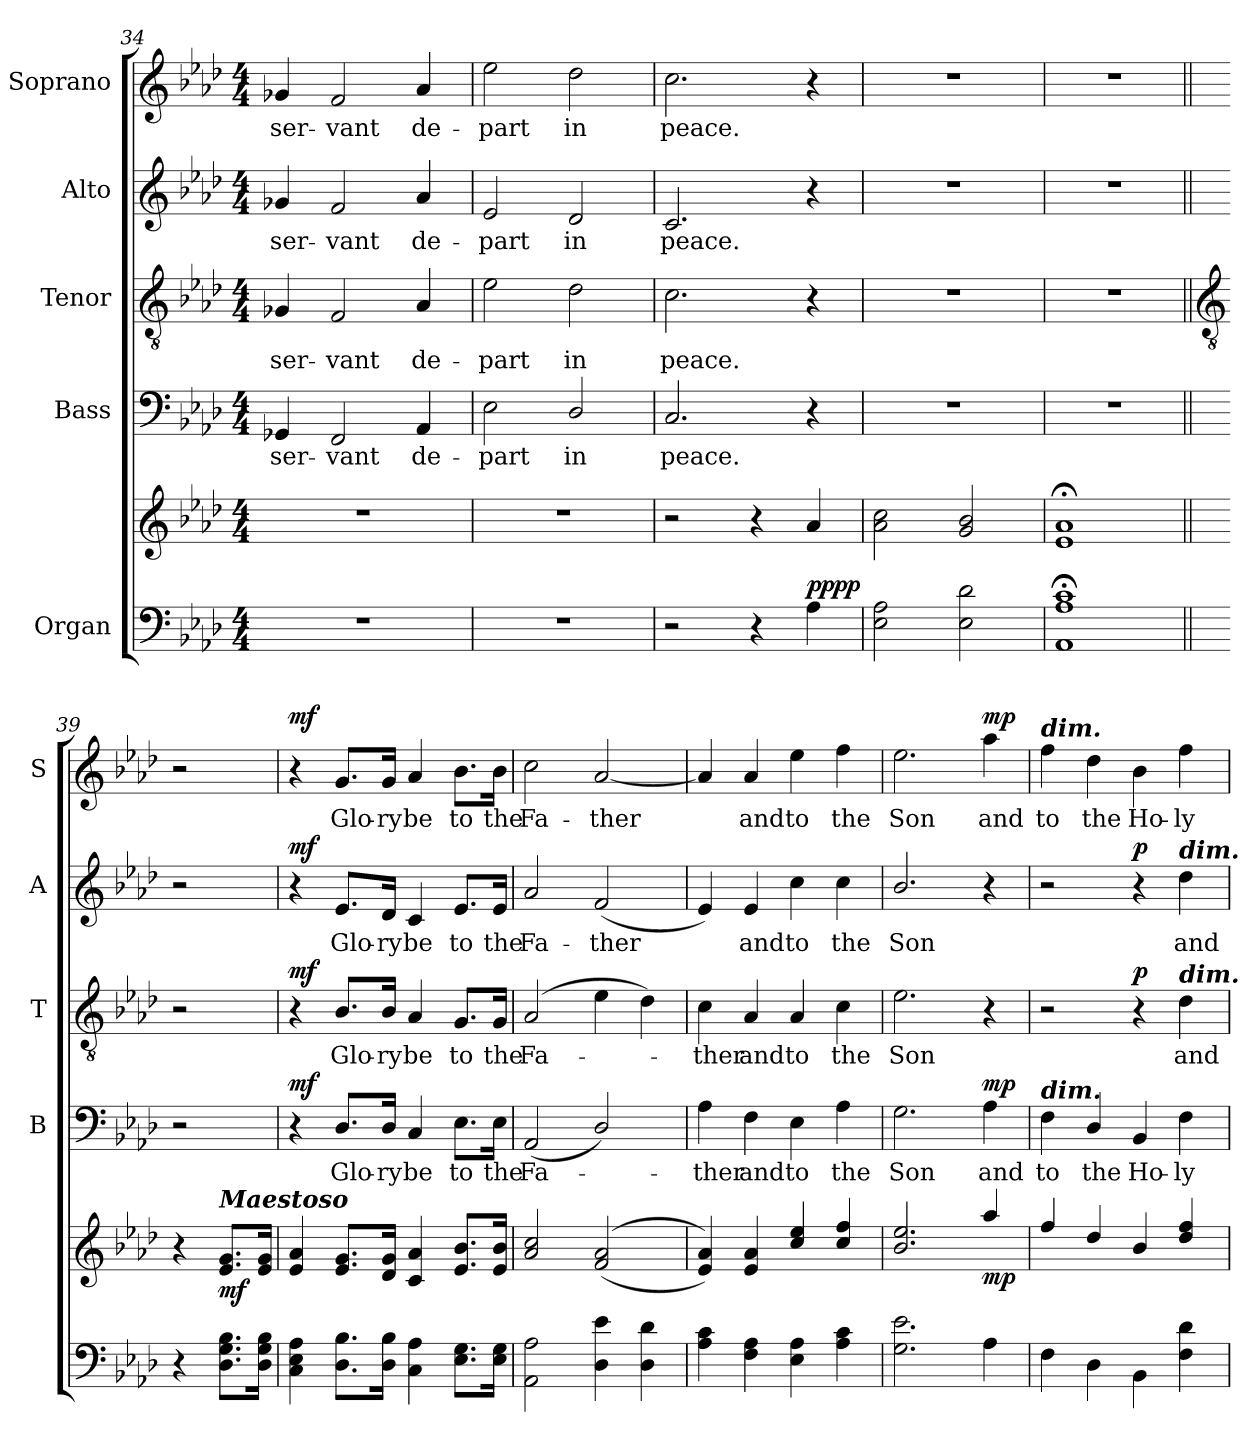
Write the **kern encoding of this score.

**kern	**kern	**dynam	**kern	**text	**dynam	**kern	**text	**dynam	**kern	**text	**dynam	**kern	**text	**dynam
*part5	*part5	*part5	*part4	*part4	*part4	*part3	*part3	*part3	*part2	*part2	*part2	*part1	*part1	*part1
*staff6	*staff5	*staff5/6	*staff4	*staff4	*staff4	*staff3	*staff3	*staff3	*staff2	*staff2	*staff2	*staff1	*staff1	*staff1
*I"Organ	*	*	*I"Bass	*	*	*I"Tenor	*	*	*I"Alto	*	*	*I"Soprano	*	*
*	*	*	*I'B	*	*	*I'T	*	*	*I'A	*	*	*I'S	*	*
*clefF4	*clefG2	*	*clefF4	*	*	*clefGv2	*	*	*clefG2	*	*	*clefG2	*	*
*k[b-e-a-d-]	*k[b-e-a-d-]	*	*k[b-e-a-d-]	*	*	*k[b-e-a-d-]	*	*	*k[b-e-a-d-]	*	*	*k[b-e-a-d-]	*	*
*A-:	*A-:	*	*A-:	*	*	*A-:	*	*	*A-:	*	*	*A-:	*	*
*M4/4	*M4/4	*	*M4/4	*	*	*M4/4	*	*	*M4/4	*	*	*M4/4	*	*
=34	=34	=34	=34	=34	=34	=34	=34	=34	=34	=34	=34	=34	=34	=34
!	!	!	!	!LO:LY:b	!	!	!LO:LY:b	!	!	!LO:LY:b	!	!	!LO:LY:b	!
1r	1r	.	4GG-X	ser-	.	4G-X	ser-	.	4g-X	ser-	.	4g-X	ser-	.
!	!	!	!	!LO:LY:b	!	!	!LO:LY:b	!	!	!LO:LY:b	!	!	!LO:LY:b	!
.	.	.	2FF	-vant	.	2F	-vant	.	2f	-vant	.	2f	-vant	.
!	!	!	!	!LO:LY:b	!	!	!LO:LY:b	!	!	!LO:LY:b	!	!	!LO:LY:b	!
.	.	.	4AA-	de-	.	4A-	de-	.	4a-	de-	.	4a-	de-	.
=35	=35	=35	=35	=35	=35	=35	=35	=35	=35	=35	=35	=35	=35	=35
!	!	!	!	!LO:LY:b	!	!	!LO:LY:b	!	!	!LO:LY:b	!	!	!LO:LY:b	!
1r	1r	.	2E-	-part	.	2e-	-part	.	2e-	-part	.	2ee-	-part	.
!	!	!	!	!LO:LY:b	!	!	!LO:LY:b	!	!	!LO:LY:b	!	!	!LO:LY:b	!
.	.	.	2D-/	in	.	2d-	in	.	2d-	in	.	2dd-	in	.
=36	=36	=36	=36	=36	=36	=36	=36	=36	=36	=36	=36	=36	=36	=36
!	!	!	!	!LO:LY:b	!	!	!LO:LY:b	!	!	!LO:LY:b	!	!	!LO:LY:b	!
2r	2r	.	2.C	peace.	.	2.c	peace.	.	2.c	peace.	.	2.cc	peace.	.
4r	4r	.	.	.	.	.	.	.	.	.	.	.	.	.
!	!	!LO:DY:a=2	!	!	!	!	!	!	!	!	!	!	!	!
!	!	!LO:DY:n=1:b	!	!	!	!	!	!	!	!	!	!	!	!
4A-	4a-	pp pp	4r	.	.	4r	.	.	4r	.	.	4r	.	.
=37	=37	=37	=37	=37	=37	=37	=37	=37	=37	=37	=37	=37	=37	=37
2E- 2A-	2a- 2cc	.	1r	.	.	1r	.	.	1r	.	.	1r	.	.
2E- 2d-	2g 2b-	.	.	.	.	.	.	.	.	.	.	.	.	.
=38	=38	=38	=38	=38	=38	=38	=38	=38	=38	=38	=38	=38	=38	=38
1AA-; 1A-; 1c;	1e-;< 1a-;<	.	1r	.	.	1r	.	.	1r	.	.	1r	.	.
!!LO:LB:g=z
=39||	=39||	=39||	=39||	=39||	=39||	=39||	=39||	=39||	=39||	=39||	=39||	=39||	=39||	=39||
*	*	*	*	*	*	*clefGv2	*	*	*	*	*	*	*	*
*	*	*	*	*	*	*	*	*	*	*	*	*MM80	*	*
*^	*^	*	*	*	*	*	*	*	*	*	*	*	*	*
2ryy	4r	4r	2ryy	.	2r	.	.	2r	.	.	2r	.	.	2r	.	.
!	!	!LO:TX:a:Bi:t=Maestoso	!	!	!	!	!	!	!	!	!	!	!	!	!	!
!	!	!	!	!LO:DY:b	!	!	!	!	!	!	!	!	!	!	!	!
.	8.D- 8.G 8.B-L	8.e- 8.gL	.	mf	.	.	.	.	.	.	.	.	.	.	.	.
.	16D- 16G 16B-J	16e- 16gJ	.	.	.	.	.	.	.	.	.	.	.	.	.	.
=40	=40	=40	=40	=40	=40	=40	=40	=40	=40	=40	=40	=40	=40	=40	=40	=40
!	!	!	!	!	!	!	!LO:DY:b	!	!	!LO:DY:b	!	!	!LO:DY:b	!	!	!LO:DY:b
1ryy	4C 4E- 4A-	4e- 4a-	1ryy	.	4r	.	mf	4r	.	mf	4r	.	mf	4r	.	mf
!	!	!	!	!	!	!LO:LY:b	!	!	!LO:LY:b	!	!	!LO:LY:b	!	!	!LO:LY:b	!
.	8.D- 8.B-L	8.e- 8.gL	.	.	8.D-/L	Glo-	.	8.B-/L	Glo-	.	8.e-/L	Glo-	.	8.g/L	Glo-	.
!	!	!	!	!	!	!LO:LY:b	!	!	!LO:LY:b	!	!	!LO:LY:b	!	!	!LO:LY:b	!
.	16D- 16B-J	16d- 16gJ	.	.	16D-/Jk	-ry	.	16B-/Jk	-ry	.	16d-/Jk	-ry	.	16g/Jk	-ry	.
!	!	!	!	!	!	!LO:LY:b	!	!	!LO:LY:b	!	!	!LO:LY:b	!	!	!LO:LY:b	!
.	4C 4A-	4c 4a-	.	.	4C	be	.	4A-	be	.	4c	be	.	4a-	be	.
!	!	!	!	!	!	!LO:LY:b	!	!	!LO:LY:b	!	!	!LO:LY:b	!	!	!LO:LY:b	!
.	8.E- 8.GL	8.e- 8.b-L	.	.	8.E-\L	to	.	8.G/L	to	.	8.e-/L	to	.	8.b-\L	to	.
!	!	!	!	!	!	!LO:LY:b	!	!	!LO:LY:b	!	!	!LO:LY:b	!	!	!LO:LY:b	!
.	16E- 16GJ	16e- 16b-J	.	.	16E-\Jk	the	.	16G/Jk	the	.	16e-/Jk	the	.	16b-\Jk	the	.
=41	=41	=41	=41	=41	=41	=41	=41	=41	=41	=41	=41	=41	=41	=41	=41	=41
!	!	!	!	!	!	!LO:LY:b	!	!	!LO:LY:b	!	!	!LO:LY:b	!	!	!LO:LY:b	!
1ryy	2AA- 2A-	2a- 2cc	1ryy	.	(<2AA-	Fa-	.	(>2A-	Fa-	.	2a-	Fa-	.	2cc	Fa-	.
!	!	!	!	!	!	!	!	!	!	!	!	!LO:LY:b	!	!	!LO:LY:b	!
.	4D- 4e-	(<(>2f 2a-	.	.	2D-/)	.	.	4e-	.	.	(<2f	-ther	.	[2a-	-ther	.
.	4D- 4d-	.	.	.	.	.	.	4d-)	.	.	.	.	.	.	.	.
=42	=42	=42	=42	=42	=42	=42	=42	=42	=42	=42	=42	=42	=42	=42	=42	=42
!	!	!	!	!	!	!LO:LY:b	!	!	!LO:LY:b	!	!	!	!	!	!	!
1ryy	4A- 4c	4e- 4a-))	1ryy	.	4A-	ther	.	4c	ther	.	4e-)	.	.	4a-]	.	.
!	!	!	!	!	!	!LO:LY:b	!	!	!LO:LY:b	!	!	!LO:LY:b	!	!	!LO:LY:b	!
.	4F 4A-	4e- 4a-	.	.	4F	and	.	4A-	and	.	4e-	and	.	4a-	and	.
!	!	!	!	!	!	!LO:LY:b	!	!	!LO:LY:b	!	!	!LO:LY:b	!	!	!LO:LY:b	!
.	4E- 4A-	4cc 4ee-	.	.	4E-	to	.	4A-	to	.	4cc	to	.	4ee-	to	.
!	!	!	!	!	!	!LO:LY:b	!	!	!LO:LY:b	!	!	!LO:LY:b	!	!	!LO:LY:b	!
.	4A- 4c	4cc 4ff	.	.	4A-	the	.	4c	the	.	4cc	the	.	4ff	the	.
=43	=43	=43	=43	=43	=43	=43	=43	=43	=43	=43	=43	=43	=43	=43	=43	=43
!	!	!	!	!	!	!LO:LY:b	!	!	!LO:LY:b	!	!	!LO:LY:b	!	!	!LO:LY:b	!
1ryy	2.G 2.e-	2.b- 2.ee-	1ryy	.	2.G	Son	.	2.e-	Son	.	2.b-/	Son	.	2.ee-	Son	.
!	!	!	!	!LO:DY:b	!	!LO:LY:b	!LO:DY:b	!	!	!	!	!	!	!	!LO:LY:b	!LO:DY:b
.	4A-	4aa-	.	mp	4A-	and	mp	4r	.	.	4r	.	.	4aa-	and	mp
=44	=44	=44	=44	=44	=44	=44	=44	=44	=44	=44	=44	=44	=44	=44	=44	=44
!	!	!	!	!	!	!	!	!	!	!	!	!	!	!LO:TX:a:Bi:t=dim.	!	!
!	!	!	!	!	!LO:TX:a:Bi:t=dim.	!	!	!	!	!	!	!	!	!	!	!
!	!	!	!	!	!	!LO:LY:b	!	!	!	!	!	!	!	!	!LO:LY:b	!
1ryy	4F	4ff	1ryy	.	4F	to	.	2r	.	.	2r	.	.	4ff	to	.
!	!	!	!	!	!	!LO:LY:b	!	!	!	!	!	!	!	!	!LO:LY:b	!
.	4D-	4dd-	.	.	4D-/	the	.	.	.	.	.	.	.	4dd-	the	.
!	!	!	!	!	!	!LO:LY:b	!	!	!	!LO:DY:b	!	!	!LO:DY:b	!	!LO:LY:b	!
.	4BB-	4b-	.	.	4BB-	Ho-	.	4r	.	p	4r	.	p	4b-	Ho-	.
!	!	!	!	!	!	!	!	!	!	!	!LO:TX:a:Bi:t=dim.	!	!	!	!	!
!	!	!	!	!	!	!	!	!LO:TX:a:Bi:t=dim.	!	!	!	!	!	!	!	!
!	!	!	!	!	!	!LO:LY:b	!	!	!LO:LY:b	!	!	!LO:LY:b	!	!	!LO:LY:b	!
.	4F 4d-	4dd- 4ff	.	.	4F	-ly	.	4d-	and	.	4dd-	and	.	4ff	-ly	.
*v	*v	*	*	*	*	*	*	*	*	*	*	*	*	*	*	*
*	*v	*v	*	*	*	*	*	*	*	*	*	*	*	*	*
=	=	=	=	=	=	=	=	=	=	=	=	=	=	=
*-	*-	*-	*-	*-	*-	*-	*-	*-	*-	*-	*-	*-	*-	*-
